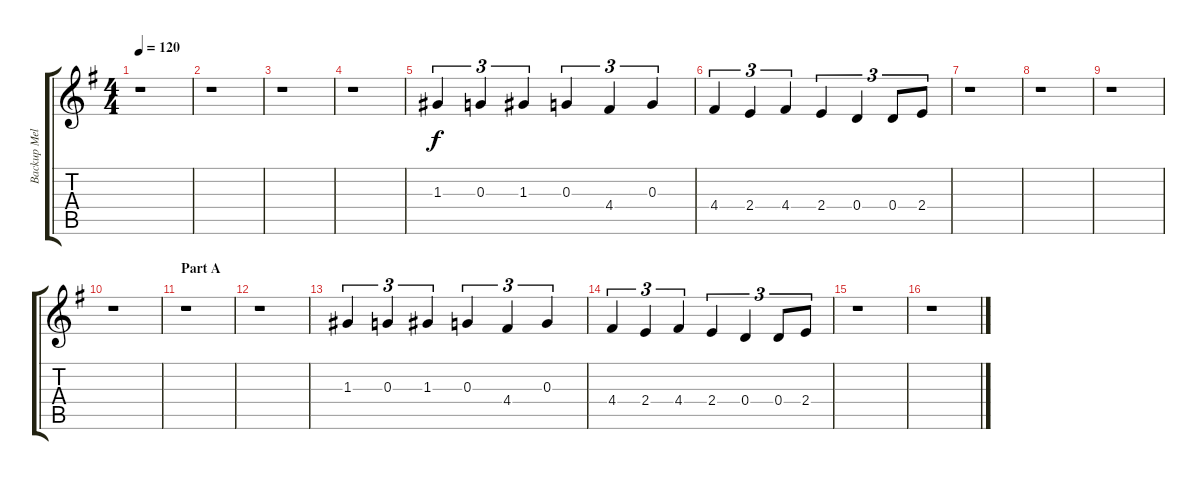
\track ("Backup Melody" "Backup Mel") {instrument acousticguitarnylon}
\staff {score tabs}
\tuning (E4 B3 G3 D3 A2 E2) {hide}
\ts (4 4)
\tempo 120
\clef g2
\ks eminor
r.1{dy f} |
r.1 |
r.1 |
r.1 |
1.3.4{tu (3 2)} 0.3.4{tu (3 2)} 1.3.4{tu (3 2)} 0.3.4{tu (3 2)} 4.4.4{tu (3 2)} 0.3.4{tu (3 2)} |
4.4.4{tu (3 2)} 2.4.4{tu (3 2)} 4.4.4{tu (3 2)} 2.4.4{tu (3 2)} 0.4.4{tu (3 2)} 0.4.8{tu (3 2)} 2.4.8{tu (3 2)} |
r.1 |
r.1 |
r.1 |
r.1 |
\section ("" "Part A")
r.1 |
r.1 |
1.3.4{tu (3 2)} 0.3.4{tu (3 2)} 1.3.4{tu (3 2)} 0.3.4{tu (3 2)} 4.4.4{tu (3 2)} 0.3.4{tu (3 2)} |
4.4.4{tu (3 2)} 2.4.4{tu (3 2)} 4.4.4{tu (3 2)} 2.4.4{tu (3 2)} 0.4.4{tu (3 2)} 0.4.8{tu (3 2)} 2.4.8{tu (3 2)} |
r.1 |
r.1
